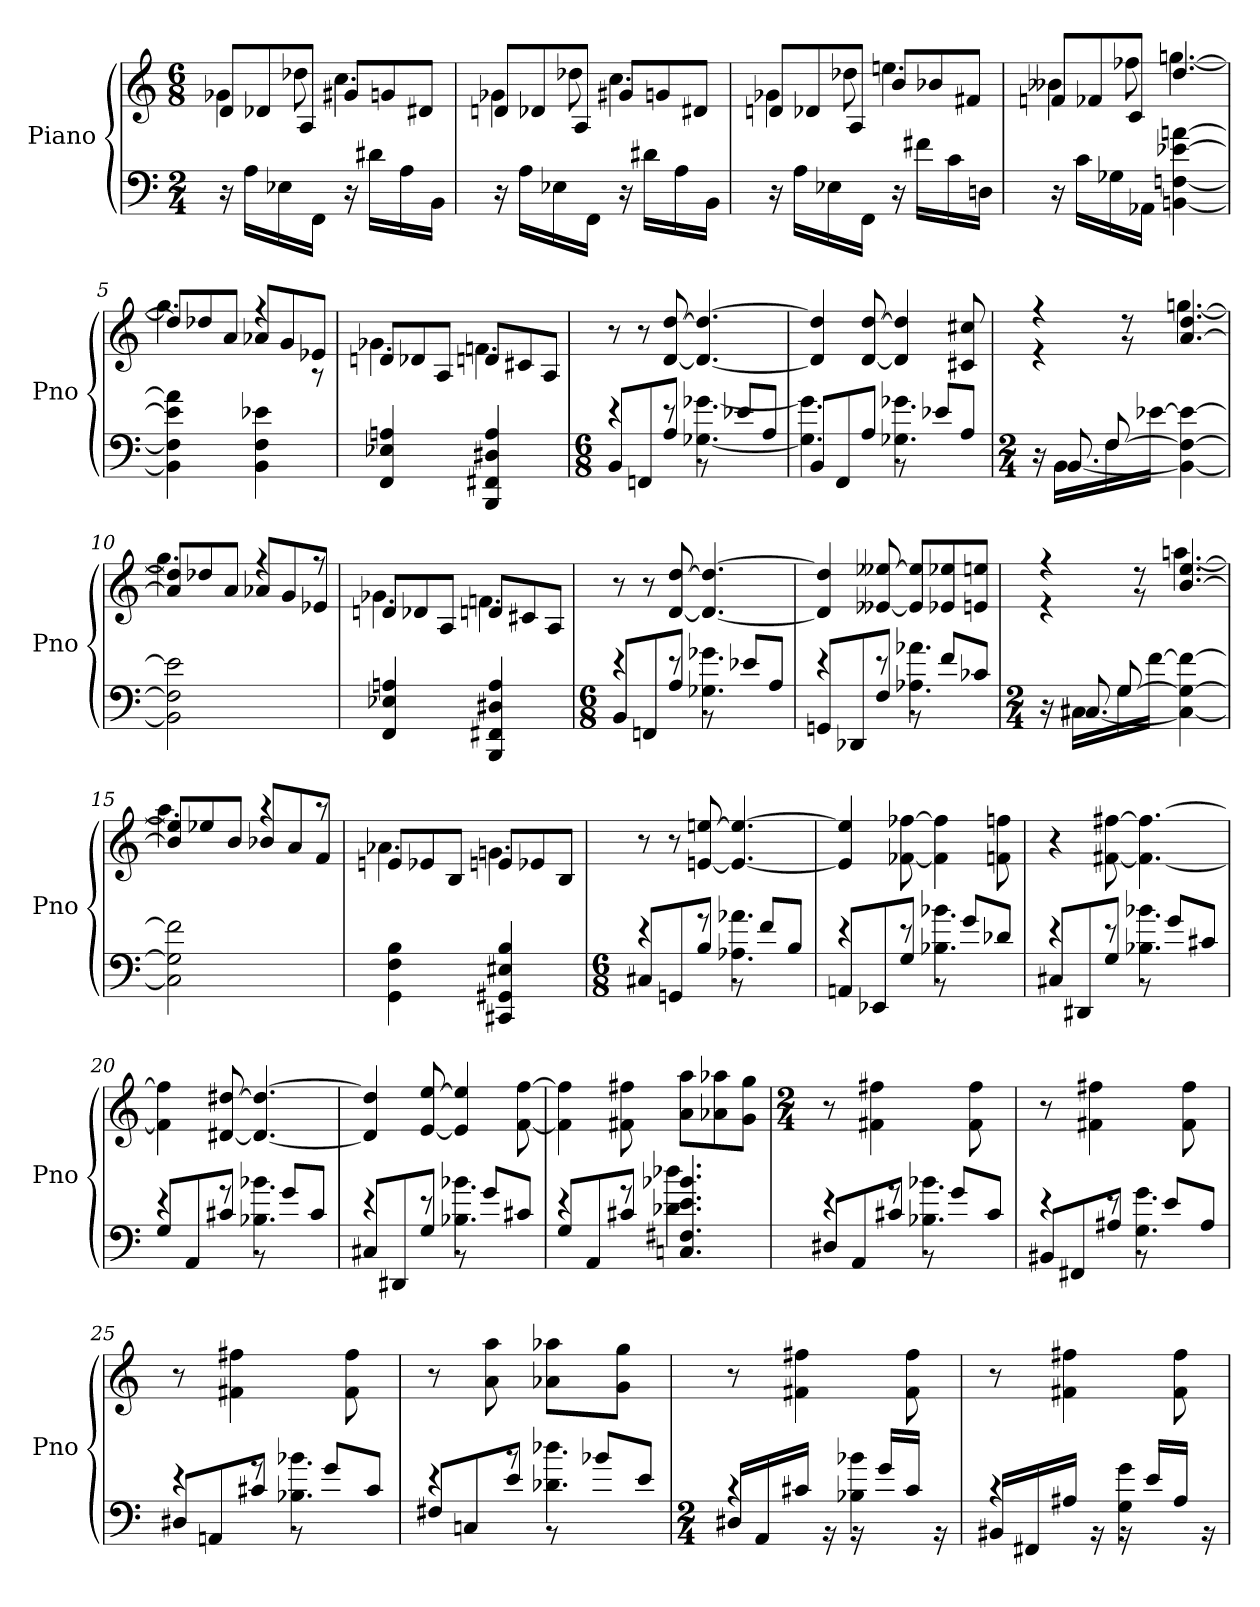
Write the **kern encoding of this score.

**kern	**kern
*part1	*part1
*staff2	*staff1
*I"Piano	*
*I'Pno	*
*clefF4	*clefG2
*k[]	*k[]
*M2/4	*M6/8
*	*Xtuplet
=1	=1
*	*^
16r	12dL	6g-X
16A\LL	.	.
.	12d-X	.
16E-X	.	.
.	12AJ	12dd-X
16FFJJ	.	.
16r	12g#XL	6.cc
16d#XLL	.	.
.	12gn	.
16A	.	.
.	12d#XJ	.
16BBJJ	.	.
=2	=2	=2
16r	12dnL	6g-X
16A\LL	.	.
.	12d-X	.
16E-X	.	.
.	12AJ	12dd-X
16FFJJ	.	.
16r	12g#XL	6.cc
16d#XLL	.	.
.	12gn	.
16A	.	.
.	12d#XJ	.
16BBJJ	.	.
=3	=3	=3
16r	12dnL	6g-X
16A\LL	.	.
.	12d-X	.
16E-X	.	.
.	12AJ	12dd-X
16FFJJ	.	.
16r	12bL	6.een
16f#XLL	.	.
.	12b-X	.
16c	.	.
.	12f#XJ	.
16DnJJ	.	.
=4	=4	=4
16r	12fnL	6b--X
16cLL	.	.
.	12f-X	.
16G-X	.	.
.	12cJ	12ff-X
16AA-XJJ	.	.
[4BBn [4Fn [4e-X [4an	[6.dd	[6.ggn
=5	=5	=5
4BB] 4F] 4e-] 4a]	12ddL]	6.gg]
.	12dd-X	.
.	12aJ	.
4BB 4F 4e-X	12a-XL	6rff
.	12g	.
.	12e-XJ	12r
=6	=6	=6
4FF 4E-X 4An	12dnL	6.g-X
.	12d-X	.
.	12AJ	.
4BBB 4FF#X 4D#X 4A	12dnL	6.fn
.	12c#X	.
.	12AJ	.
*	*v	*v
=7	=7
*M6/8	*
*Xtuplet	*
*^	*
12BBL	6re	12r
12FFn	.	12r
12AJ	12re	[12d [12dd
12rBB	[6.G-X [6.g-X	6.d_ 6.dd_
12e-XL	.	.
12AJ	.	.
=8	=8	=8
12BBL	6.G-] 6.g-]	6d] 6dd]
12FF	.	.
12AJ	.	[12d [12dd
12rBB	6.G-X 6.g-X	6d] 6dd]
12e-XL	.	.
12AJ	.	12c#X 12cc#X
*v	*v	*
=9	=9
*M2/4	*
*^	*^
*	*^	*	*
16ryy	16r	8ryy	6r	6r
16BB\LL	[8.BB/	.	.	.
16F	.	[8F	.	.
.	.	.	12r	12r
[16e-XJJ	.	.	.	.
4BB_ 4F_ 4e-_	4ryy	4ryy	[6.a [6.dd	[6.ggn
*v	*v	*v	*	*
=10	=10	=10
2BB] 2F] 2e-]	12a] 12dd]L	6.gg]
.	12dd-X	.
.	12aJ	.
.	12a-XL	6rff
.	12g	.
.	12e-XJ	12rff
=11	=11	=11
4FF 4E-X 4An	12dnL	6.g-X
.	12d-X	.
.	12AJ	.
4BBB 4FF#X 4D#X 4A	12dnL	6.fn
.	12c#X	.
.	12AJ	.
*	*v	*v
=12	=12
*M6/8	*
*^	*
12BBL	6re	12r
12FFn	.	12r
12AJ	12re	[12d [12dd
12rBB	6.G-X 6.g-X	6.d_ 6.dd_
12e-XL	.	.
12AJ	.	.
=13	=13	=13
12GGnL	6re	6d] 6dd]
12DD-X	.	.
12FJ	12re	[12e--X [12ee--X
12rBB	6.A-X 6.a-X	12e--] 12ee--]L
12fL	.	12e-X 12ee-X
12c-XJ	.	12en 12eenJ
*v	*v	*
=14	=14
*M2/4	*
*^	*^
*	*^	*	*
16ryy	16r	8ryy	6r	6r
16C#X\LL	[8.C#X/	.	.	.
16G	.	[8G	.	.
.	.	.	12r	12r
[16fJJ	.	.	.	.
4C#_ 4G_ 4f_	4ryy	4ryy	[6.b [6.ee	[6.aan
*v	*v	*v	*	*
=15	=15	=15
2C#] 2G] 2f]	12b] 12ee]L	6.aa]
.	12ee-X	.
.	12bJ	.
.	12b-XL	6raa
.	12a	.
.	12fJ	12raa
=16	=16	=16
4GG 4F 4B	12enL	6.a-X
.	12e-X	.
.	12BJ	.
4CC#X 4GG#X 4E#X 4B	12enL	6.gn
.	12e-X	.
.	12BJ	.
*	*v	*v
=17	=17
*M6/8	*
*^	*
12C#XL	6re	12r
12GGn	.	12r
12BJ	12rg	[12en [12een
12rBB	6.A-X 6.a-X	6.e_ 6.ee_
12fL	.	.
12BJ	.	.
=18	=18	=18
12AAnL	6re	6e] 6ee]
12EE-X	.	.
12GJ	12re	[12f-X [12ff-X
12rBB	6.B-X 6.b-X	6f-] 6ff-]
12gL	.	.
12d-XJ	.	12fn 12ffn
=19	=19	=19
12C#XL	6re	6r
12DD#X	.	.
12GJ	12re	[12f#X [12ff#X
12rBB	6.B-X 6.b-X	6.f#_ 6.ff#_
12gL	.	.
12c#XJ	.	.
=20	=20	=20
12GL	6re	6f#] 6ff#]
12AA	.	.
12c#XJ	12rg	[12d#X [12dd#X
12rBB	6.B-X 6.b-X	6.d#_ 6.dd#_
12gL	.	.
12c#J	.	.
=21	=21	=21
12C#XL	6re	6d#] 6dd#]
12DD#X	.	.
12GJ	12re	[12e [12ee
12rBB	6.B-X 6.b-X	6e] 6ee]
12gL	.	.
12c#XJ	.	[12f [12ff
=22	=22	=22
12GL	6re	6f] 6ff]
12AA	.	.
12c#XJ	12rg	12f#X 12ff#X
6.Cn 6.F#X 6.e 6.b-X	6.d-X 6.dd-X	12a 12aaL
.	.	12a-X 12aa-X
.	.	12g 12ggJ
=23	=23	=23
*	*	*M2/4
12D#XL	6re	8r
12AA	.	.
.	.	4f#X 4ff#X
12c#XJ	12rg	.
12rBB	6.B-X 6.b-X	.
12gL	.	.
.	.	8f# 8ff#
12c#J	.	.
=24	=24	=24
12BB#XL	6re	8r
12FF#X	.	.
.	.	4f#X 4ff#X
12A#XJ	12re	.
12rBB	6.G 6.g	.
12eL	.	.
.	.	8f# 8ff#
12A#J	.	.
=25	=25	=25
12D#XL	6re	8r
12AAn	.	.
.	.	4f#X 4ff#X
12c#XJ	12rg	.
12rBB	6.B-X 6.b-X	.
12gL	.	.
.	.	8f# 8ff#
12c#J	.	.
=26	=26	=26
12F#XL	6re	8r
12Cn	.	.
.	.	8a 8aa
12eJ	12rb	.
12rBB	6.d-X 6.dd-X	8a-X 8aa-XL
12b-XL	.	.
.	.	8g 8ggJ
12eJ	.	.
=27	=27	=27
*M2/4	*	*
16D#XLL	4rc	8r
16AA	.	.
16c#XJJ	.	4f#X 4ff#X
16rBB	.	.
16rBB	4B-X 4b-X	.
16gLL	.	.
16c#JJ	.	8f# 8ff#
16rBB	.	.
=28	=28	=28
16BB#XLL	4rc	8r
16FF#X	.	.
16A#XJJ	.	4f#X 4ff#X
16rBB	.	.
16rBB	4G 4g	.
16eLL	.	.
16A#JJ	.	8f# 8ff#
16rBB	.	.
*v	*v	*
=	=
*-	*-
